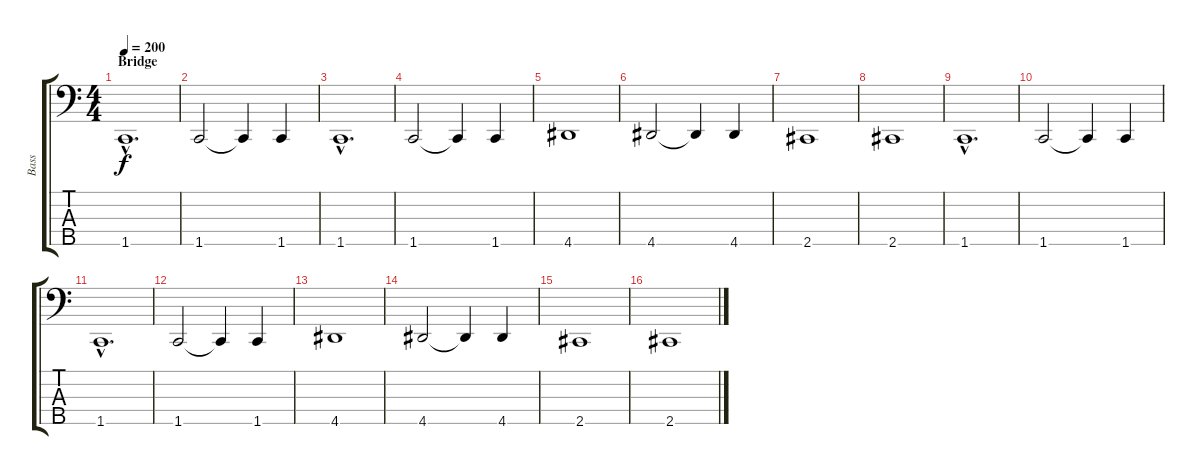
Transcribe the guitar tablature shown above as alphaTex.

\track ("Bass" "Bass") {instrument electricbasspick}
\staff {score tabs}
\tuning (G2 D2 A1 E1 B0) {hide}
\ts (4 4)
\section ("" "Bridge")
\tempo 200
\clef f4
\ks c
1.5{hac}.1{d dy f} |
1.5.2 1.5{t}.4 1.5.4 |
1.5{hac}.1{d} |
1.5.2 1.5{t}.4 1.5.4 |
4.5.1 |
4.5.2 4.5{t}.4 4.5.4 |
2.5.1 |
2.5.1 |
1.5{hac}.1{d} |
1.5.2 1.5{t}.4 1.5.4 |
1.5{hac}.1{d} |
1.5.2 1.5{t}.4 1.5.4 |
4.5.1 |
4.5.2 4.5{t}.4 4.5.4 |
2.5.1 |
2.5.1
